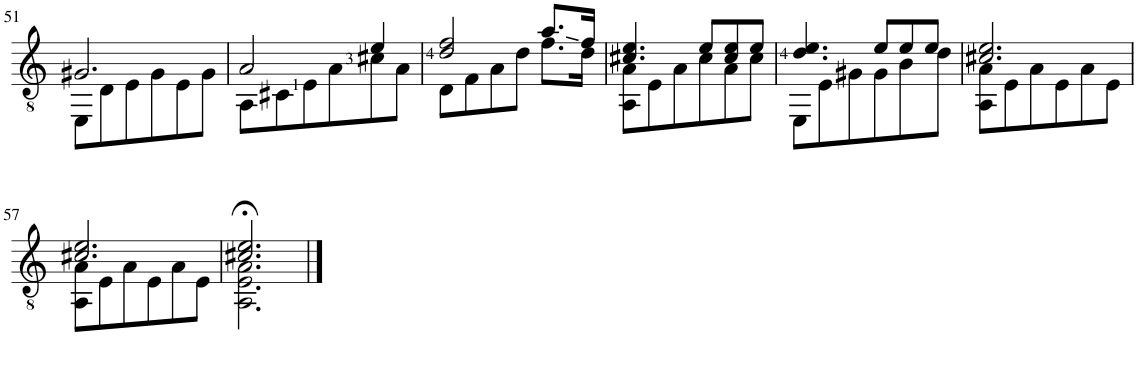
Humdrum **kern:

**kern
*part1
*staff1
*I"Guitar
*I'Guit.
!!LO:PB:g=z
*clefGv2
*k[]
*M3/4
=51
*^
2.G#X/	8EE\L
.	8D\
.	8E\
.	8G#\
.	8E\
.	8G#\J
=52	=52
2A/	8AA\L
.	8C#X\
.	8E\
.	8A\
4e/	8c#X\
.	8A\J
=53	=53
2d/ 2f/	8D\L
.	8F\
.	8A\
.	8d\J
8.a/L	8.f\L
16f/Jk	16d\Jk
=54	=54
4.c#X/ 4.e/	8AA\ 8A\L
.	8E\
.	8A\
8e/L	8c#\
8c#/ 8e/	8A\
8e/J	8c#\J
=55	=55
4.d/ 4.e/	8EE\L
.	8E\
.	8G#X\
8e/L	8G#\
8e/	8B\
8e/J	8d\J
=56	=56
2.c#X/ 2.e/	8AA\ 8A\L
.	8E\
.	8A\
.	8E\
.	8A\
.	8E\J
!!LO:LB:g=z	!!
=57	=57
2.c#X/ 2.e/	8AA\ 8A\L
.	8E\
.	8A\
.	8E\
.	8A\
.	8E\J
=58	=58
2.c#X/;< 2.e/;<	2.AA\ 2.E\ 2.A\
*v	*v
==
*-
